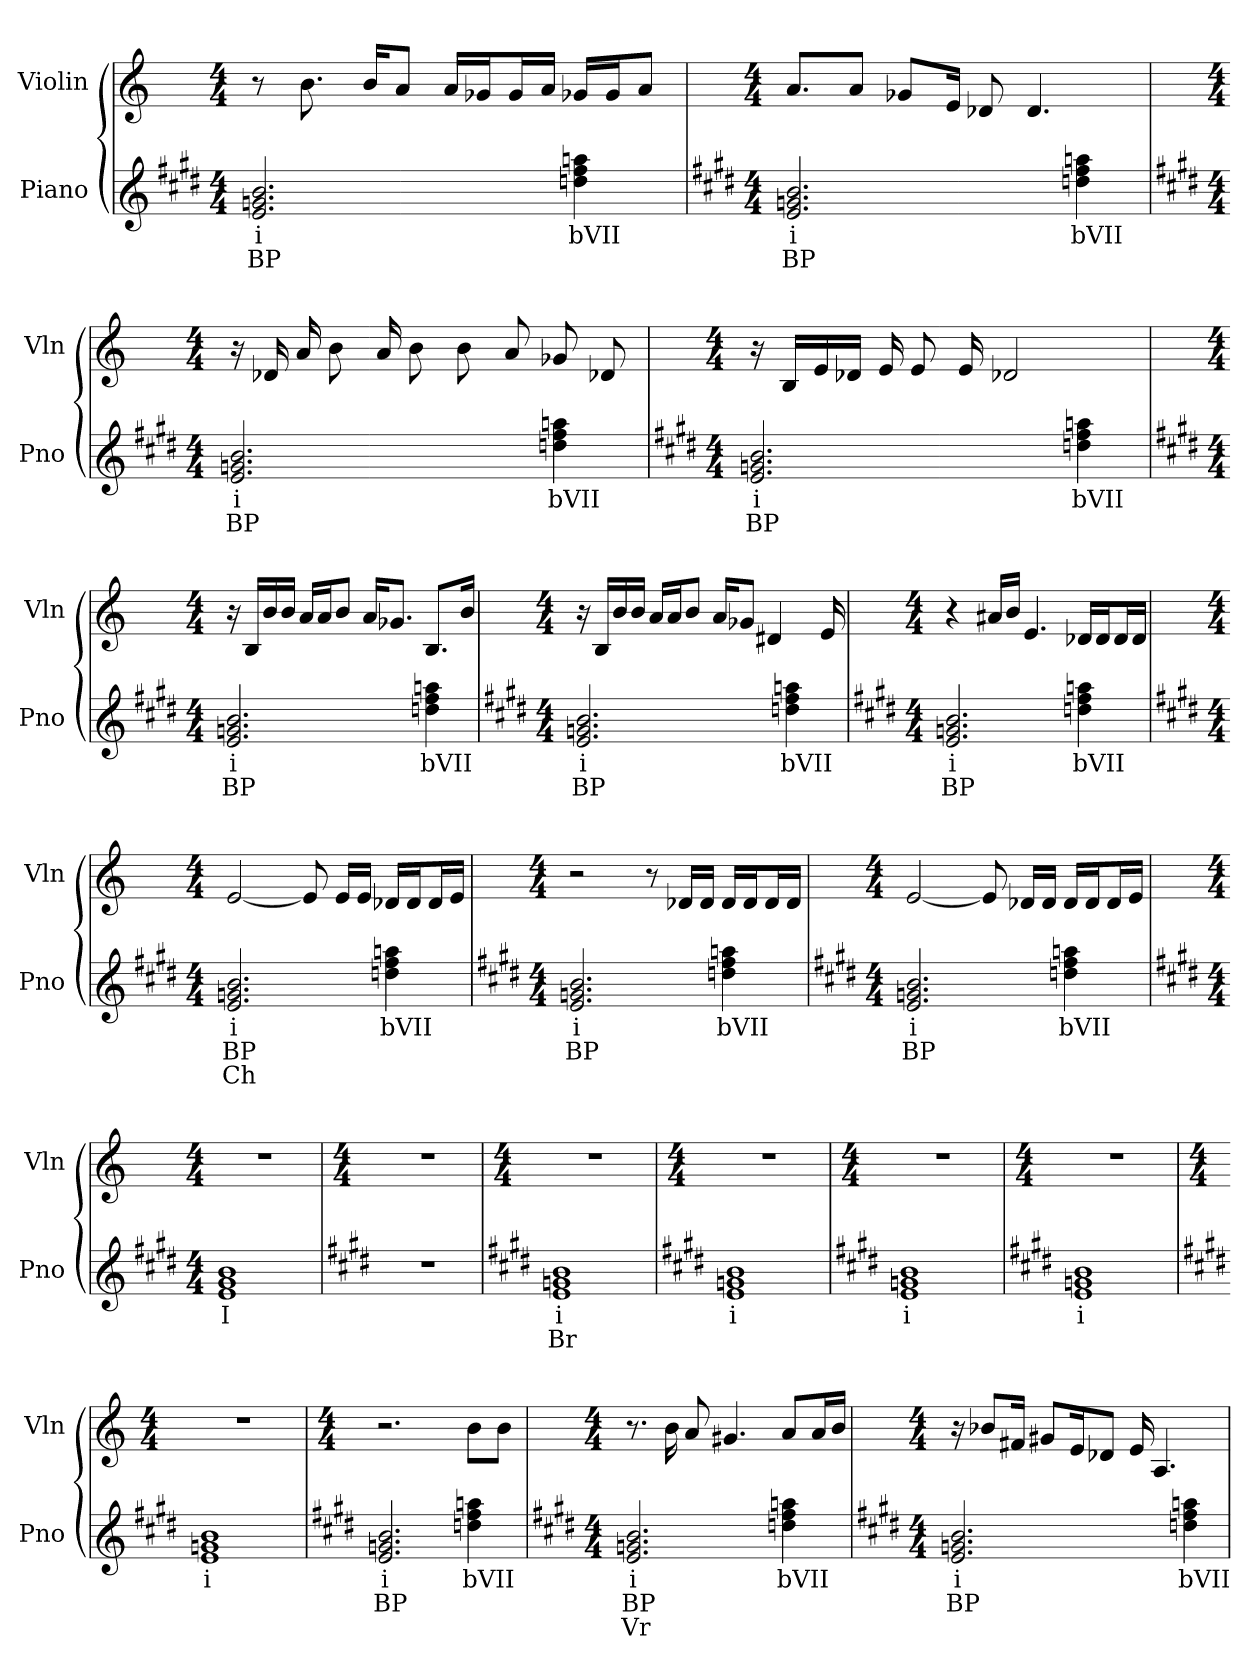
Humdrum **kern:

**kern	**text	**text	**text	**kern
*part2	*part2	*part2	*part2	*part1
*staff2	*staff2	*staff2	*staff2	*staff1
*I"Piano	*	*	*	*I"Violin
*I'Pno	*	*	*	*I'Vln
*k[f#c#g#d#]	*	*	*	*
*E:	*	*	*	*
*M4/4	*	*	*	*M4/4
=	=	=	=	=
2.e 2.gn 2.b	i	BP	.	8r
.	.	.	.	8.b
.	.	.	.	16bKL
.	.	.	.	8aJ
.	.	.	.	16aLL
.	.	.	.	16g-XJ
.	.	.	.	16g-L
.	.	.	.	16aJJ
4ddn 4ff# 4aan	bVII	.	.	16g-XLL
.	.	.	.	16g-J
.	.	.	.	8aJ
=	=	=	=	=
*k[f#c#g#d#]	*	*	*	*
*E:	*	*	*	*
*M4/4	*	*	*	*M4/4
2.e 2.gn 2.b	i	BP	.	8.aL
.	.	.	.	8aJ
.	.	.	.	8g-XL
.	.	.	.	16eJk
.	.	.	.	8d-X
.	.	.	.	4.d-
4ddn 4ff# 4aan	bVII	.	.	.
=	=	=	=	=
*k[f#c#g#d#]	*	*	*	*
*E:	*	*	*	*
*M4/4	*	*	*	*M4/4
2.e 2.gn 2.b	i	BP	.	16r
.	.	.	.	16d-XLL
.	.	.	.	16a
.	.	.	.	8bJ
.	.	.	.	16aKL
.	.	.	.	8bJ
.	.	.	.	8bL
.	.	.	.	8aJ
4ddn 4ff# 4aan	bVII	.	.	8g-XL
.	.	.	.	8d-XJ
=	=	=	=	=
*k[f#c#g#d#]	*	*	*	*
*E:	*	*	*	*
*M4/4	*	*	*	*M4/4
2.e 2.gn 2.b	i	BP	.	16r
.	.	.	.	16BLL
.	.	.	.	16e
.	.	.	.	16d-XJJ
.	.	.	.	16eLL
.	.	.	.	8e
.	.	.	.	16eJk
.	.	.	.	2d-X
4ddn 4ff# 4aan	bVII	.	.	.
=	=	=	=	=
*k[f#c#g#d#]	*	*	*	*
*E:	*	*	*	*
*M4/4	*	*	*	*M4/4
2.e 2.gn 2.b	i	BP	.	16r
.	.	.	.	16BLL
.	.	.	.	16b
.	.	.	.	16bJJ
.	.	.	.	16aLL
.	.	.	.	16aJ
.	.	.	.	8bJ
.	.	.	.	16aKL
.	.	.	.	8.g-XJ
4ddn 4ff# 4aan	bVII	.	.	8.BL
.	.	.	.	16bJk
=	=	=	=	=
*k[f#c#g#d#]	*	*	*	*
*E:	*	*	*	*
*M4/4	*	*	*	*M4/4
2.e 2.gn 2.b	i	BP	.	16r
.	.	.	.	16BLL
.	.	.	.	16b
.	.	.	.	16bJJ
.	.	.	.	16aLL
.	.	.	.	16aJ
.	.	.	.	8bJ
.	.	.	.	16aKL
.	.	.	.	8g-XJ
.	.	.	.	4d#X
4ddn 4ff# 4aan	bVII	.	.	.
.	.	.	.	16e
=	=	=	=	=
*k[f#c#g#d#]	*	*	*	*
*E:	*	*	*	*
*M4/4	*	*	*	*M4/4
2.e 2.gn 2.b	i	BP	.	4r
.	.	.	.	16a#XLL
.	.	.	.	16bJJ
.	.	.	.	4.e
4ddn 4ff# 4aan	bVII	.	.	16d-XLL
.	.	.	.	16d-J
.	.	.	.	16d-L
.	.	.	.	16d-JJ
=	=	=	=	=
*k[f#c#g#d#]	*	*	*	*
*E:	*	*	*	*
*M4/4	*	*	*	*M4/4
2.e 2.gn 2.b	i	BP	Ch	[2e
.	.	.	.	8e]
.	.	.	.	16eLL
.	.	.	.	16eJJ
4ddn 4ff# 4aan	bVII	.	.	16d-XLL
.	.	.	.	16d-J
.	.	.	.	16d-L
.	.	.	.	16eJJ
=	=	=	=	=
*k[f#c#g#d#]	*	*	*	*
*E:	*	*	*	*
*M4/4	*	*	*	*M4/4
2.e 2.gn 2.b	i	BP	.	2r
.	.	.	.	8r
.	.	.	.	16d-XLL
.	.	.	.	16d-JJ
4ddn 4ff# 4aan	bVII	.	.	16d-LL
.	.	.	.	16d-J
.	.	.	.	16d-L
.	.	.	.	16d-JJ
=	=	=	=	=
*k[f#c#g#d#]	*	*	*	*
*E:	*	*	*	*
*M4/4	*	*	*	*M4/4
2.e 2.gn 2.b	i	BP	.	[2e
.	.	.	.	8e]
.	.	.	.	16d-XLL
.	.	.	.	16d-JJ
4ddn 4ff# 4aan	bVII	.	.	16d-LL
.	.	.	.	16d-J
.	.	.	.	16d-L
.	.	.	.	16eJJ
=	=	=	=	=
*k[f#c#g#d#]	*	*	*	*
*E:	*	*	*	*
*M4/4	*	*	*	*M4/4
1e 1g# 1b	I	.	.	1r
=	=	=	=	=
*k[f#c#g#d#]	*	*	*	*
*E:	*	*	*	*
*	*	*	*	*M4/4
1r	.	.	.	1r
=	=	=	=	=
*k[f#c#g#d#]	*	*	*	*
*E:	*	*	*	*
*	*	*	*	*M4/4
1e 1gn 1b	i	Br	.	1r
=	=	=	=	=
*k[f#c#g#d#]	*	*	*	*
*E:	*	*	*	*
*	*	*	*	*M4/4
1e 1gn 1b	i	.	.	1r
=	=	=	=	=
*k[f#c#g#d#]	*	*	*	*
*E:	*	*	*	*
*	*	*	*	*M4/4
1e 1gn 1b	i	.	.	1r
=	=	=	=	=
*k[f#c#g#d#]	*	*	*	*
*E:	*	*	*	*
*	*	*	*	*M4/4
1e 1gn 1b	i	.	.	1r
=	=	=	=	=
*k[f#c#g#d#]	*	*	*	*
*E:	*	*	*	*
*	*	*	*	*M4/4
1e 1gn 1b	i	.	.	1r
=	=	=	=	=
*k[f#c#g#d#]	*	*	*	*
*E:	*	*	*	*
*	*	*	*	*M4/4
2.e 2.gn 2.b	i	BP	.	2.r
4ddn 4ff# 4aan	bVII	.	.	8bL
.	.	.	.	8bJ
=	=	=	=	=
*k[f#c#g#d#]	*	*	*	*
*E:	*	*	*	*
*M4/4	*	*	*	*M4/4
2.e 2.gn 2.b	i	BP	Vr	8.r
.	.	.	.	16b
.	.	.	.	8a
.	.	.	.	4.g#X
4ddn 4ff# 4aan	bVII	.	.	8aL
.	.	.	.	16aL
.	.	.	.	16bJJ
=	=	=	=	=
*k[f#c#g#d#]	*	*	*	*
*E:	*	*	*	*
*M4/4	*	*	*	*M4/4
2.e 2.gn 2.b	i	BP	.	16r
.	.	.	.	8b-XL
.	.	.	.	16f#XJk
.	.	.	.	8g#XL
.	.	.	.	16eK
.	.	.	.	8d-XJ
.	.	.	.	16e
.	.	.	.	4.A
4ddn 4ff# 4aan	bVII	.	.	.
=	=	=	=	=
*-	*-	*-	*-	*-
